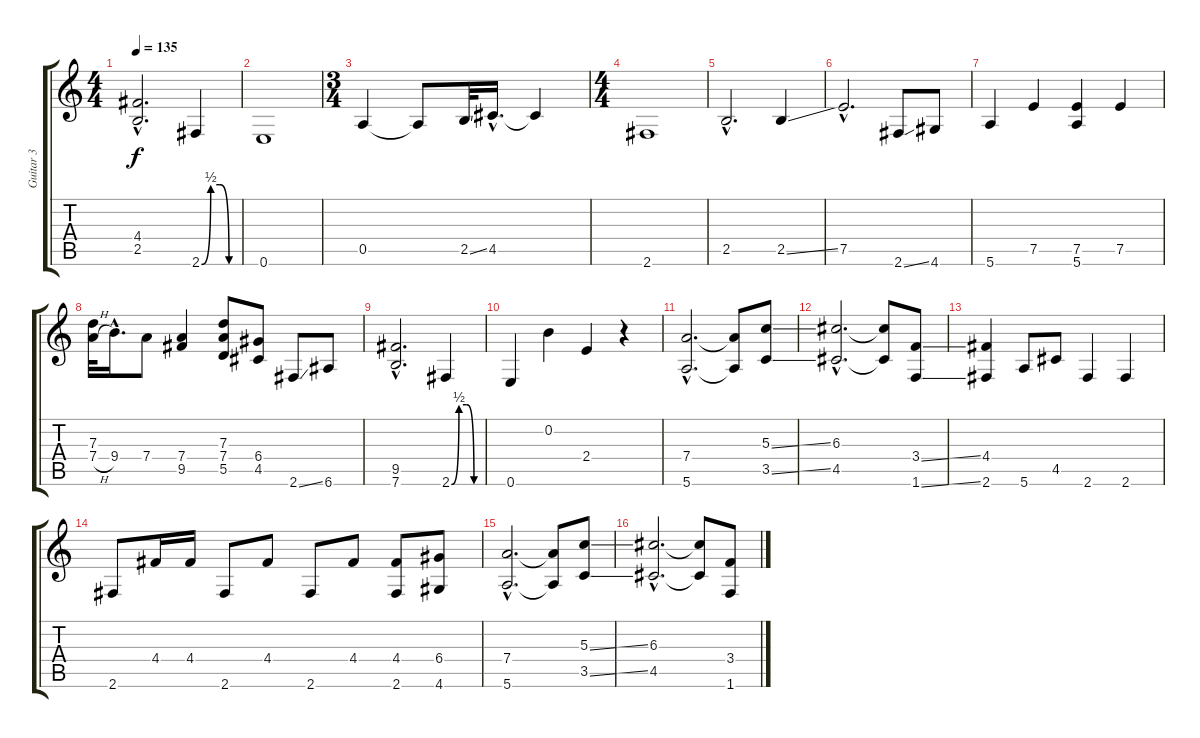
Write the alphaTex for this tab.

\track ("Guitar 3" "Guitar 3") {instrument electricguitarclean}
\staff {score tabs}
\tuning (E4 B3 G3 D3 A2 E2) {hide}
\ts (4 4)
\tempo 135
\clef g2
\ks c
(4.4{hac} 2.5{hac}).2{d dy f} 2.6{be (custom 0 0 15 2 30 2 45 0 60 0)}.4 |
0.6.1 |
\ts (3 4)
0.5.4 0.5{t}.8 2.5{ss}.32 4.5{hac}.16{d} 4.5{t}.4 |
\ts (4 4)
2.6.1 |
2.5{hac}.2{d} 2.5{ss}.4 |
7.5{hac}.2{d} 2.6{ss}.8 4.6.8 |
5.6.4 7.5.4 (7.5 5.6).4 7.5.4 |
(7.3 7.4{h}).32 9.4{hac}.16{d} 7.4.8 (7.4 9.5).4 (7.3 7.4 5.5).8 (6.4 4.5).8 2.6{ss}.8 6.6.8 |
(9.5{hac} 7.6{hac}).2{d} 2.6{be (custom 0 0 15 2 30 2 45 0 60 0)}.4 |
0.6.4 0.2.4 2.4.4 r.4 |
(7.4{hac} 5.6{hac}).2{d} (7.4{t} 5.6{t}).8 (5.3{ss} 3.5{ss}).8 |
(6.3{hac} 4.5{hac}).2{d} (6.3{t} 4.5{t}).8 (3.4{ss} 1.6{ss}).8 |
(4.4 2.6).4 5.6.8 4.5.8 2.6.4 2.6.4 |
2.6.8 4.4.16 4.4.16 2.6.8 4.4.8 2.6.8 4.4.8 (4.4 2.6).8 (6.4 4.6).8 |
(7.4{hac} 5.6{hac}).2{d} (7.4{t} 5.6{t}).8 (5.3{ss} 3.5{ss}).8 |
(6.3{hac} 4.5{hac}).2{d} (6.3{t} 4.5{t}).8 (3.4{ss} 1.6{ss}).8
